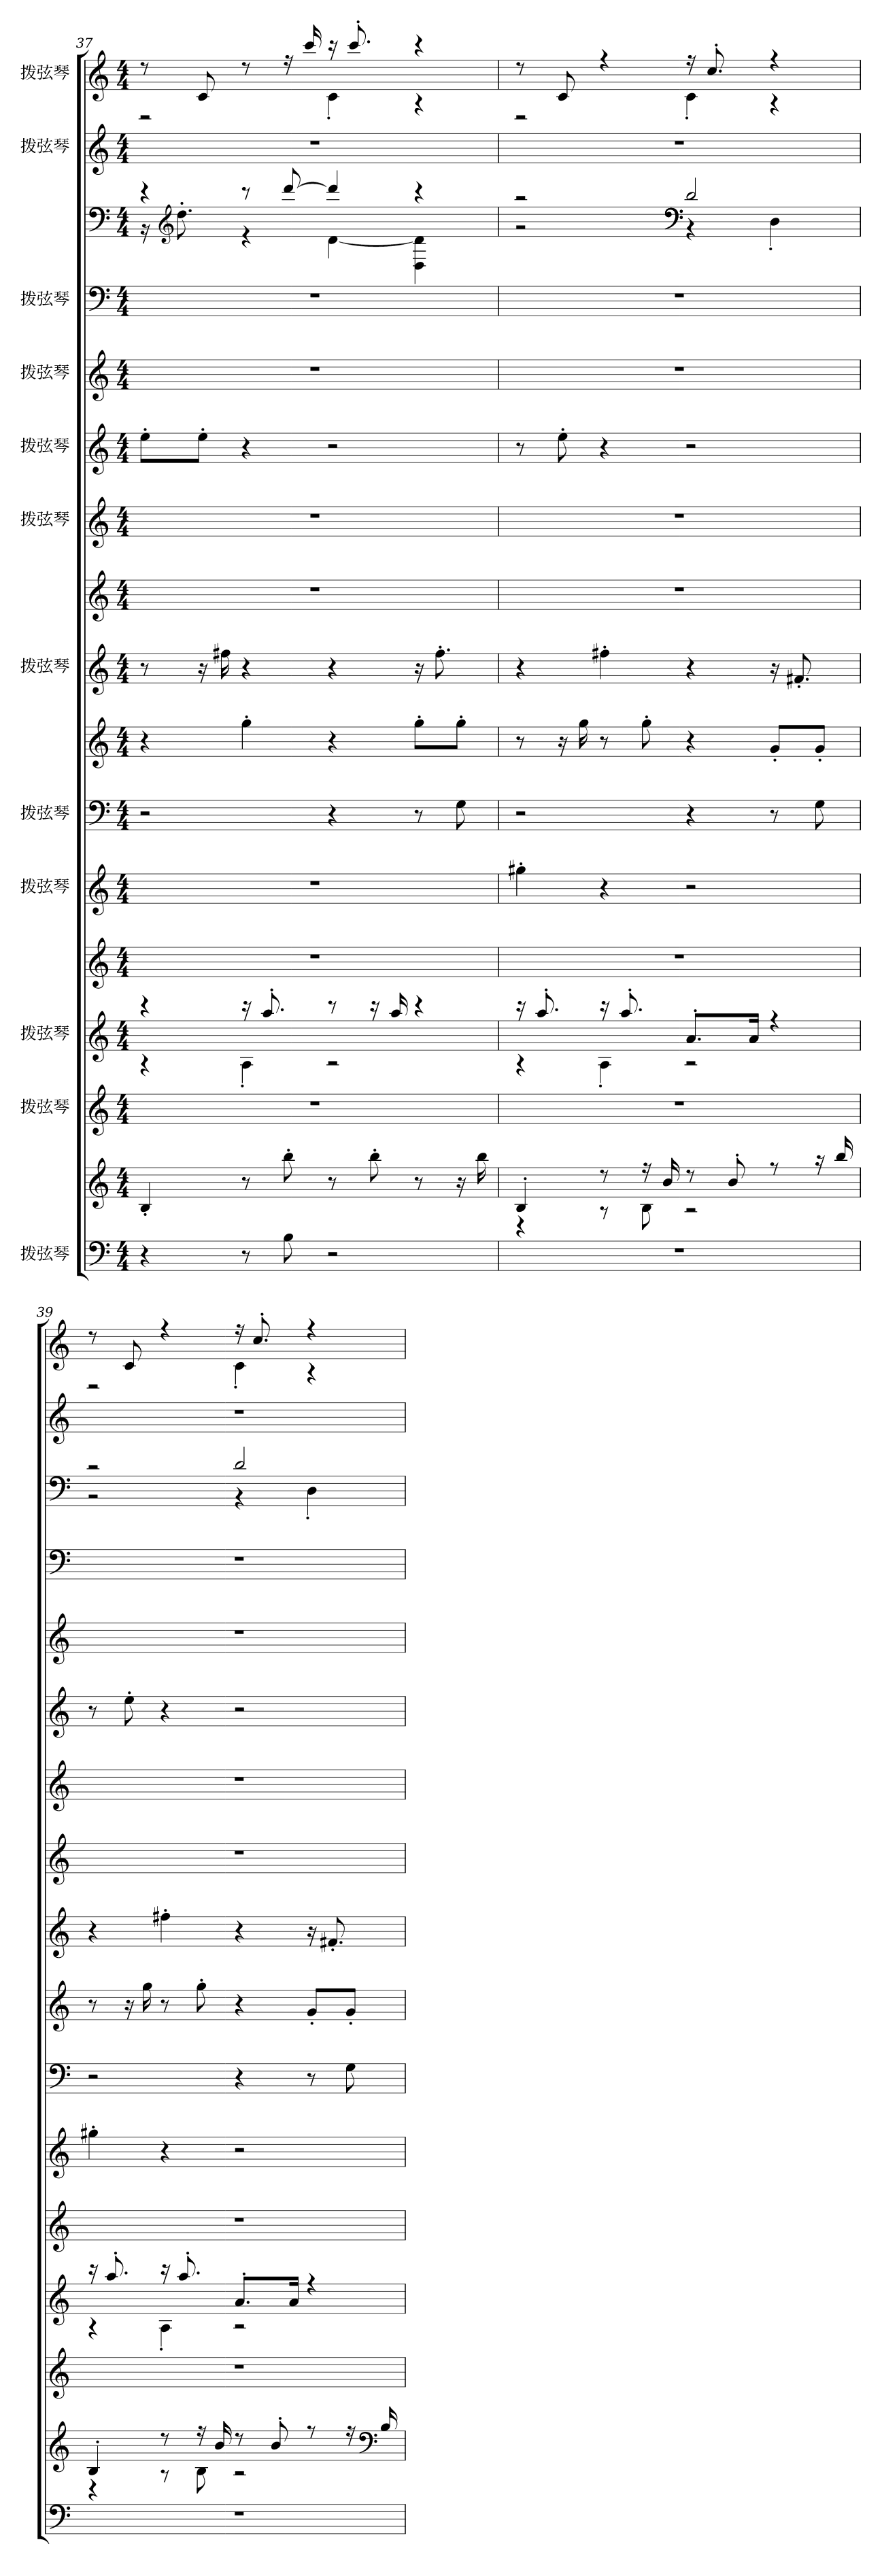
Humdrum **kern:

**kern	**kern	**kern	**kern	**kern	**kern	**kern	**kern	**kern	**kern	**kern	**kern	**kern	**kern	**kern	**kern	**kern
*part12	*part12	*part11	*part10	*part10	*part9	*part8	*part8	*part7	*part7	*part6	*part5	*part4	*part3	*part3	*part2	*part1
*staff17	*staff16	*staff15	*staff14	*staff13	*staff12	*staff11	*staff10	*staff9	*staff8	*staff7	*staff6	*staff5	*staff4	*staff3	*staff2	*staff1
*I"拨弦琴	*	*I"拨弦琴	*I"拨弦琴	*	*I"拨弦琴	*I"拨弦琴	*	*I"拨弦琴	*	*I"拨弦琴	*I"拨弦琴	*I"拨弦琴	*I"拨弦琴	*	*I"拨弦琴	*I"拨弦琴
*clefF4	*clefG2	*clefG2	*clefG2	*clefG2	*clefG2	*clefF4	*clefG2	*clefG2	*clefG2	*clefG2	*clefG2	*clefG2	*clefF4	*clefF4	*clefG2	*clefG2
*k[]	*k[]	*k[]	*k[]	*k[]	*k[]	*k[]	*k[]	*k[]	*k[]	*k[]	*k[]	*k[]	*k[]	*k[]	*k[]	*k[]
*M4/4	*M4/4	*M4/4	*M4/4	*M4/4	*M4/4	*M4/4	*M4/4	*M4/4	*M4/4	*M4/4	*M4/4	*M4/4	*M4/4	*M4/4	*M4/4	*M4/4
=37	=37	=37	=37	=37	=37	=37	=37	=37	=37	=37	=37	=37	=37	=37	=37	=37
*	*	*	*^	*	*	*	*	*	*	*	*	*	*	*^	*	*^
4r	4B'/	1r	4r	4r	1r	1r	2r	4r	8r	1r	1r	8ee'\L	1r	1r	4r	16r	1r	8r	2r
*	*	*	*	*	*	*	*	*	*	*	*	*	*	*	*clefG2	*	*	*	*
.	.	.	.	.	.	.	.	.	.	.	.	.	.	.	.	8.dd'\	.	.	.
.	.	.	.	.	.	.	.	.	16r	.	.	8ee'\J	.	.	.	.	.	8c/	.
.	.	.	.	.	.	.	.	.	16ff#X\	.	.	.	.	.	.	.	.	.	.
8r	8r	.	16r	4A'\	.	.	.	4gg'\	4r	.	.	4r	.	.	8r	4r	.	8r	.
.	.	.	8.aa'/	.	.	.	.	.	.	.	.	.	.	.	.	.	.	.	.
8B\	8bb'\	.	.	.	.	.	.	.	.	.	.	.	.	.	[8ddd/	.	.	16r	.
.	.	.	.	.	.	.	.	.	.	.	.	.	.	.	.	.	.	16ccc/	.
2r	8r	.	8r	2r	.	.	4r	4r	4r	.	.	2r	.	.	4ddd/]	[4d\	.	16r	4c'\
.	.	.	.	.	.	.	.	.	.	.	.	.	.	.	.	.	.	8.ccc'/	.
.	8bb'\	.	16r	.	.	.	.	.	.	.	.	.	.	.	.	.	.	.	.
.	.	.	16aa/	.	.	.	.	.	.	.	.	.	.	.	.	.	.	.	.
.	8r	.	4r	.	.	.	8r	8gg'\L	16r	.	.	.	.	.	4r	4D\ 4d\]	.	4r	4r
.	.	.	.	.	.	.	.	.	8.ff#'\	.	.	.	.	.	.	.	.	.	.
.	16r	.	.	.	.	.	8G\	8gg'\J	.	.	.	.	.	.	.	.	.	.	.
.	16bb\	.	.	.	.	.	.	.	.	.	.	.	.	.	.	.	.	.	.
!!LO:PB:g=z	!!
=38	=38	=38	=38	=38	=38	=38	=38	=38	=38	=38	=38	=38	=38	=38	=38	=38	=38	=38	=38
*	*^	*	*	*	*	*	*	*	*	*	*	*	*	*	*	*	*	*	*
1r	4B'/	4r	1r	16r	4r	1r	4gg#X'\	2r	8r	4r	1r	1r	8r	1r	1r	2r	2r	1r	8r	2r
.	.	.	.	8.aa'/	.	.	.	.	.	.	.	.	.	.	.	.	.	.	.	.
.	.	.	.	.	.	.	.	.	16r	.	.	.	8ee'\	.	.	.	.	.	8c/	.
.	.	.	.	.	.	.	.	.	16gg\	.	.	.	.	.	.	.	.	.	.	.
.	8r	8r	.	16r	4A'\	.	4r	.	8r	4ff#X'\	.	.	4r	.	.	.	.	.	4r	.
.	.	.	.	8.aa'/	.	.	.	.	.	.	.	.	.	.	.	.	.	.	.	.
.	16r	8B\	.	.	.	.	.	.	8gg'\	.	.	.	.	.	.	.	.	.	.	.
.	16b/	.	.	.	.	.	.	.	.	.	.	.	.	.	.	.	.	.	.	.
*	*	*	*	*	*	*	*	*	*	*	*	*	*	*	*	*clefF4	*	*	*	*
.	8r	2r	.	8.a'/L	2r	.	2r	4r	4r	4r	.	.	2r	.	.	2d/	4r	.	16r	4c'\
.	.	.	.	.	.	.	.	.	.	.	.	.	.	.	.	.	.	.	8.cc'/	.
.	8b'/	.	.	.	.	.	.	.	.	.	.	.	.	.	.	.	.	.	.	.
.	.	.	.	16a/Jk	.	.	.	.	.	.	.	.	.	.	.	.	.	.	.	.
.	8r	.	.	4r	.	.	.	8r	8g'/L	16r	.	.	.	.	.	.	4D'\	.	4r	4r
.	.	.	.	.	.	.	.	.	.	8.f#X'/	.	.	.	.	.	.	.	.	.	.
.	16r	.	.	.	.	.	.	8G\	8g'/J	.	.	.	.	.	.	.	.	.	.	.
.	16bb/	.	.	.	.	.	.	.	.	.	.	.	.	.	.	.	.	.	.	.
=39	=39	=39	=39	=39	=39	=39	=39	=39	=39	=39	=39	=39	=39	=39	=39	=39	=39	=39	=39	=39
1r	4B'/	4r	1r	16r	4r	1r	4gg#X'\	2r	8r	4r	1r	1r	8r	1r	1r	2r	2r	1r	8r	2r
.	.	.	.	8.aa'/	.	.	.	.	.	.	.	.	.	.	.	.	.	.	.	.
.	.	.	.	.	.	.	.	.	16r	.	.	.	8ee'\	.	.	.	.	.	8c/	.
.	.	.	.	.	.	.	.	.	16gg\	.	.	.	.	.	.	.	.	.	.	.
.	8r	8r	.	16r	4A'\	.	4r	.	8r	4ff#X'\	.	.	4r	.	.	.	.	.	4r	.
.	.	.	.	8.aa'/	.	.	.	.	.	.	.	.	.	.	.	.	.	.	.	.
.	16r	8B\	.	.	.	.	.	.	8gg'\	.	.	.	.	.	.	.	.	.	.	.
.	16b/	.	.	.	.	.	.	.	.	.	.	.	.	.	.	.	.	.	.	.
.	8r	2r	.	8.a'/L	2r	.	2r	4r	4r	4r	.	.	2r	.	.	2d/	4r	.	16r	4c'\
.	.	.	.	.	.	.	.	.	.	.	.	.	.	.	.	.	.	.	8.cc'/	.
.	8b'/	.	.	.	.	.	.	.	.	.	.	.	.	.	.	.	.	.	.	.
.	.	.	.	16a/Jk	.	.	.	.	.	.	.	.	.	.	.	.	.	.	.	.
.	8r	.	.	4r	.	.	.	8r	8g'/L	16r	.	.	.	.	.	.	4D'\	.	4r	4r
.	.	.	.	.	.	.	.	.	.	8.f#X'/	.	.	.	.	.	.	.	.	.	.
.	16r	.	.	.	.	.	.	8G\	8g'/J	.	.	.	.	.	.	.	.	.	.	.
*	*clefF4	*	*	*	*	*	*	*	*	*	*	*	*	*	*	*	*	*	*	*
.	16B/	.	.	.	.	.	.	.	.	.	.	.	.	.	.	.	.	.	.	.
*	*v	*v	*	*v	*v	*	*	*	*	*	*	*	*	*	*	*v	*v	*	*v	*v
=	=	=	=	=	=	=	=	=	=	=	=	=	=	=	=	=
*-	*-	*-	*-	*-	*-	*-	*-	*-	*-	*-	*-	*-	*-	*-	*-	*-
